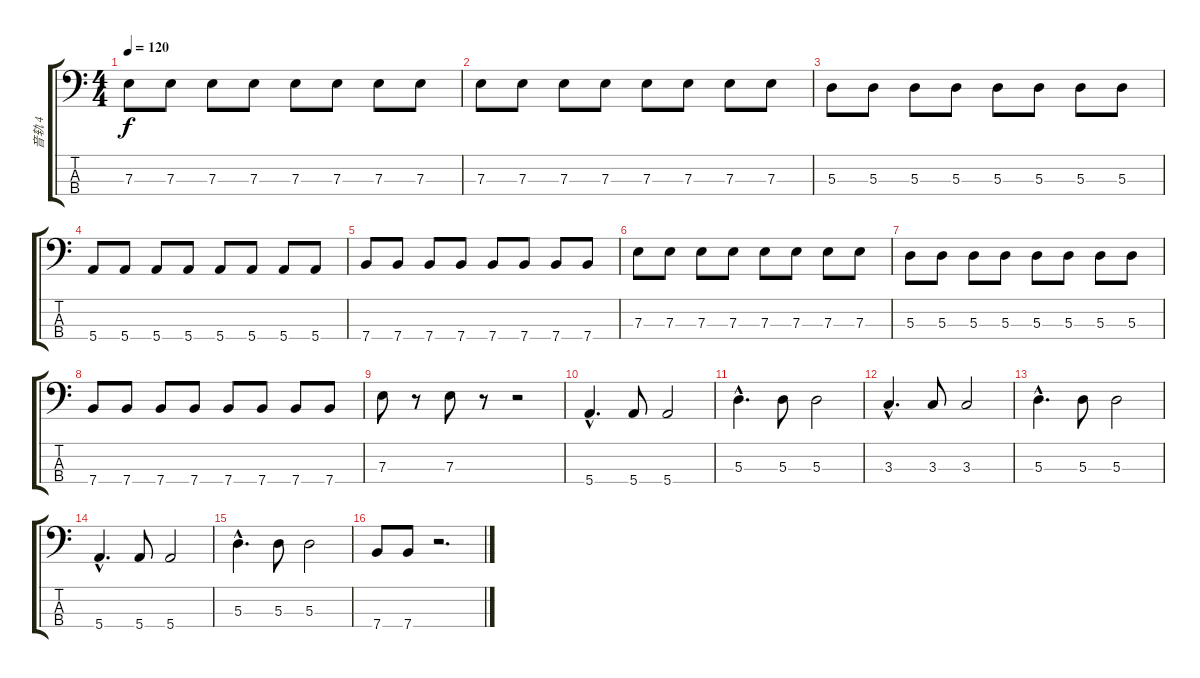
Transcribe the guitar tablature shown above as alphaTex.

\track ("音轨 4" "音轨 4") {instrument electricbassfinger}
\staff {score tabs}
\tuning (G2 D2 A1 E1) {hide}
\ts (4 4)
\tempo 120
\clef f4
\ks c
7.3.8{dy f} 7.3.8 7.3.8 7.3.8 7.3.8 7.3.8 7.3.8 7.3.8 |
7.3.8 7.3.8 7.3.8 7.3.8 7.3.8 7.3.8 7.3.8 7.3.8 |
5.3.8 5.3.8 5.3.8 5.3.8 5.3.8 5.3.8 5.3.8 5.3.8 |
5.4.8 5.4.8 5.4.8 5.4.8 5.4.8 5.4.8 5.4.8 5.4.8 |
7.4.8 7.4.8 7.4.8 7.4.8 7.4.8 7.4.8 7.4.8 7.4.8 |
7.3.8 7.3.8 7.3.8 7.3.8 7.3.8 7.3.8 7.3.8 7.3.8 |
5.3.8 5.3.8 5.3.8 5.3.8 5.3.8 5.3.8 5.3.8 5.3.8 |
7.4.8 7.4.8 7.4.8 7.4.8 7.4.8 7.4.8 7.4.8 7.4.8 |
7.3.8 r.8 7.3.8 r.8 r.2 |
5.4{hac}.4{d} 5.4.8 5.4.2 |
5.3{hac}.4{d} 5.3.8 5.3.2 |
3.3{hac}.4{d} 3.3.8 3.3.2 |
5.3{hac}.4{d} 5.3.8 5.3.2 |
5.4{hac}.4{d} 5.4.8 5.4.2 |
5.3{hac}.4{d} 5.3.8 5.3.2 |
7.4.8 7.4.8 r.2{d}
